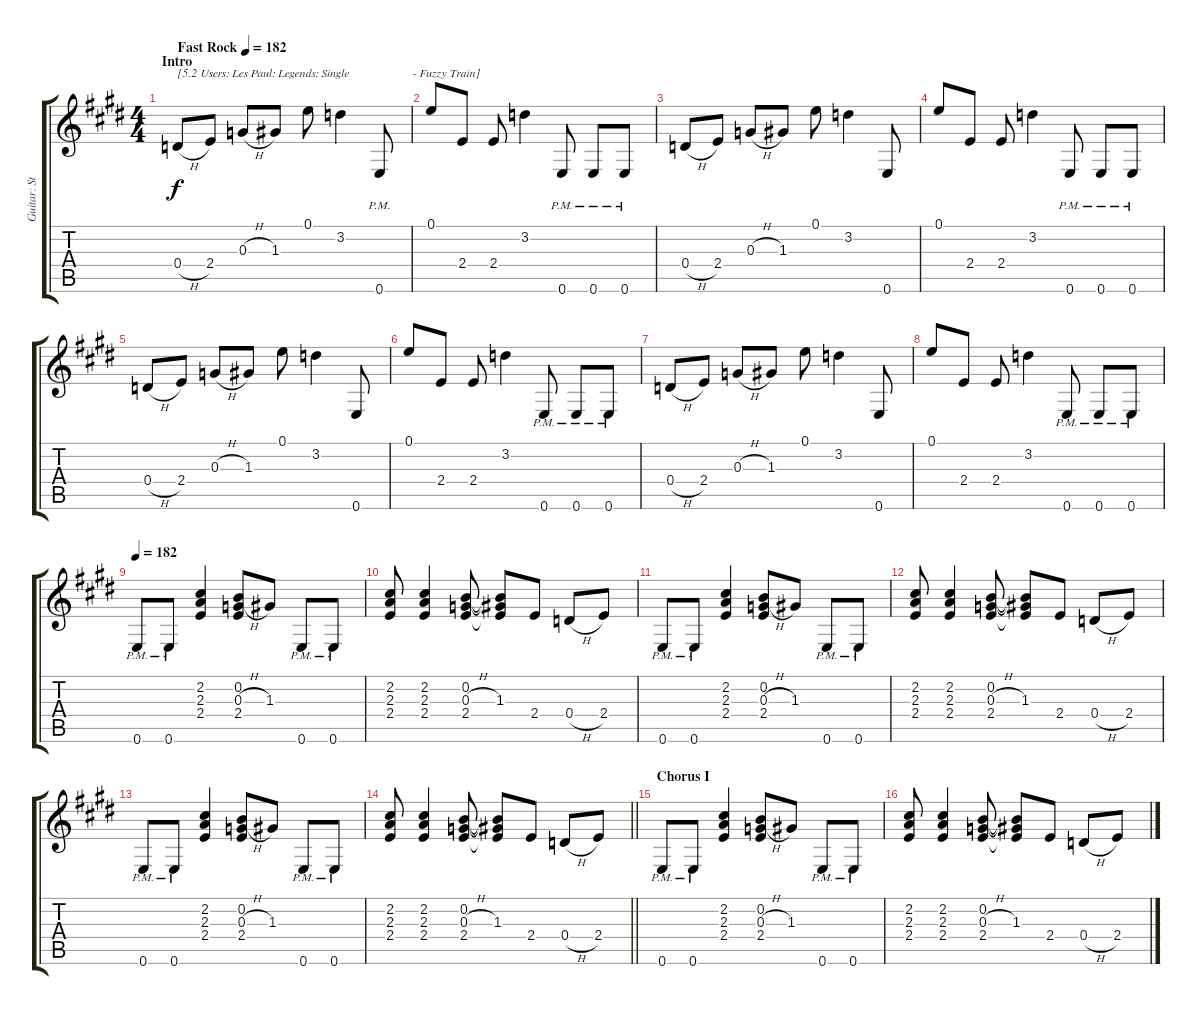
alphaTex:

\track ("Guitar: Steve" "Guitar: St") {instrument distortionguitar}
\staff {score tabs}
\tuning (E4 B3 G3 D3 A2 E2) {hide}
\ts (4 4)
\section ("" "Intro")
\tempo (182 "Fast Rock")
\tempo 191
\tempo (182 "Fast Rock")
\clef g2
\ks e
0.4{h}.8{txt "[5.2 Users: Les Paul: Legends: Single" dy f instrument distortionguitar} 2.4.8 0.3{h}.8 1.3.8 0.1.8 3.2.4 0.6{pm}.8{txt "           - Fuzzy Train]"} |
0.1.8 2.4.8 2.4.8 3.2.4 0.6{pm}.8 0.6{pm}.8 0.6{pm}.8 |
0.4{h}.8 2.4.8 0.3{h}.8 1.3.8 0.1.8 3.2.4 0.6.8 |
0.1.8 2.4.8 2.4.8 3.2.4 0.6{pm}.8 0.6{pm}.8 0.6{pm}.8 |
0.4{h}.8 2.4.8 0.3{h}.8 1.3.8 0.1.8 3.2.4 0.6.8 |
0.1.8 2.4.8 2.4.8 3.2.4 0.6{pm}.8 0.6{pm}.8 0.6{pm}.8 |
0.4{h}.8 2.4.8 0.3{h}.8 1.3.8 0.1.8 3.2.4 0.6.8 |
0.1.8 2.4.8 2.4.8 3.2.4 0.6{pm}.8 0.6{pm}.8 0.6{pm}.8 |
\tempo 182
0.6{pm}.8 0.6{pm}.8 (2.2 2.3 2.4).4 (0.2 0.3{h} 2.4).8 1.3.8 0.6{pm}.8 0.6{pm}.8 |
(2.2 2.3 2.4).8 (2.2 2.3 2.4).4 (0.2 0.3{h} 2.4).8 (0.2{t} 1.3 2.4{t}).8 2.4.8 0.4{h}.8 2.4.8 |
0.6{pm}.8 0.6{pm}.8 (2.2 2.3 2.4).4 (0.2 0.3{h} 2.4).8 1.3.8 0.6{pm}.8 0.6{pm}.8 |
(2.2 2.3 2.4).8 (2.2 2.3 2.4).4 (0.2 0.3{h} 2.4).8 (0.2{t} 1.3 2.4{t}).8 2.4.8 0.4{h}.8 2.4.8 |
0.6{pm}.8 0.6{pm}.8 (2.2 2.3 2.4).4 (0.2 0.3{h} 2.4).8 1.3.8 0.6{pm}.8 0.6{pm}.8 |
\barLineRight lightlight
(2.2 2.3 2.4).8 (2.2 2.3 2.4).4 (0.2 0.3{h} 2.4).8 (0.2{t} 1.3 2.4{t}).8 2.4.8 0.4{h}.8 2.4.8 |
\section ("" "Chorus I")
0.6{pm}.8 0.6{pm}.8 (2.2 2.3 2.4).4 (0.2 0.3{h} 2.4).8 1.3.8 0.6{pm}.8 0.6{pm}.8 |
(2.2 2.3 2.4).8 (2.2 2.3 2.4).4 (0.2 0.3{h} 2.4).8 (0.2{t} 1.3 2.4{t}).8 2.4.8 0.4{h}.8 2.4.8
